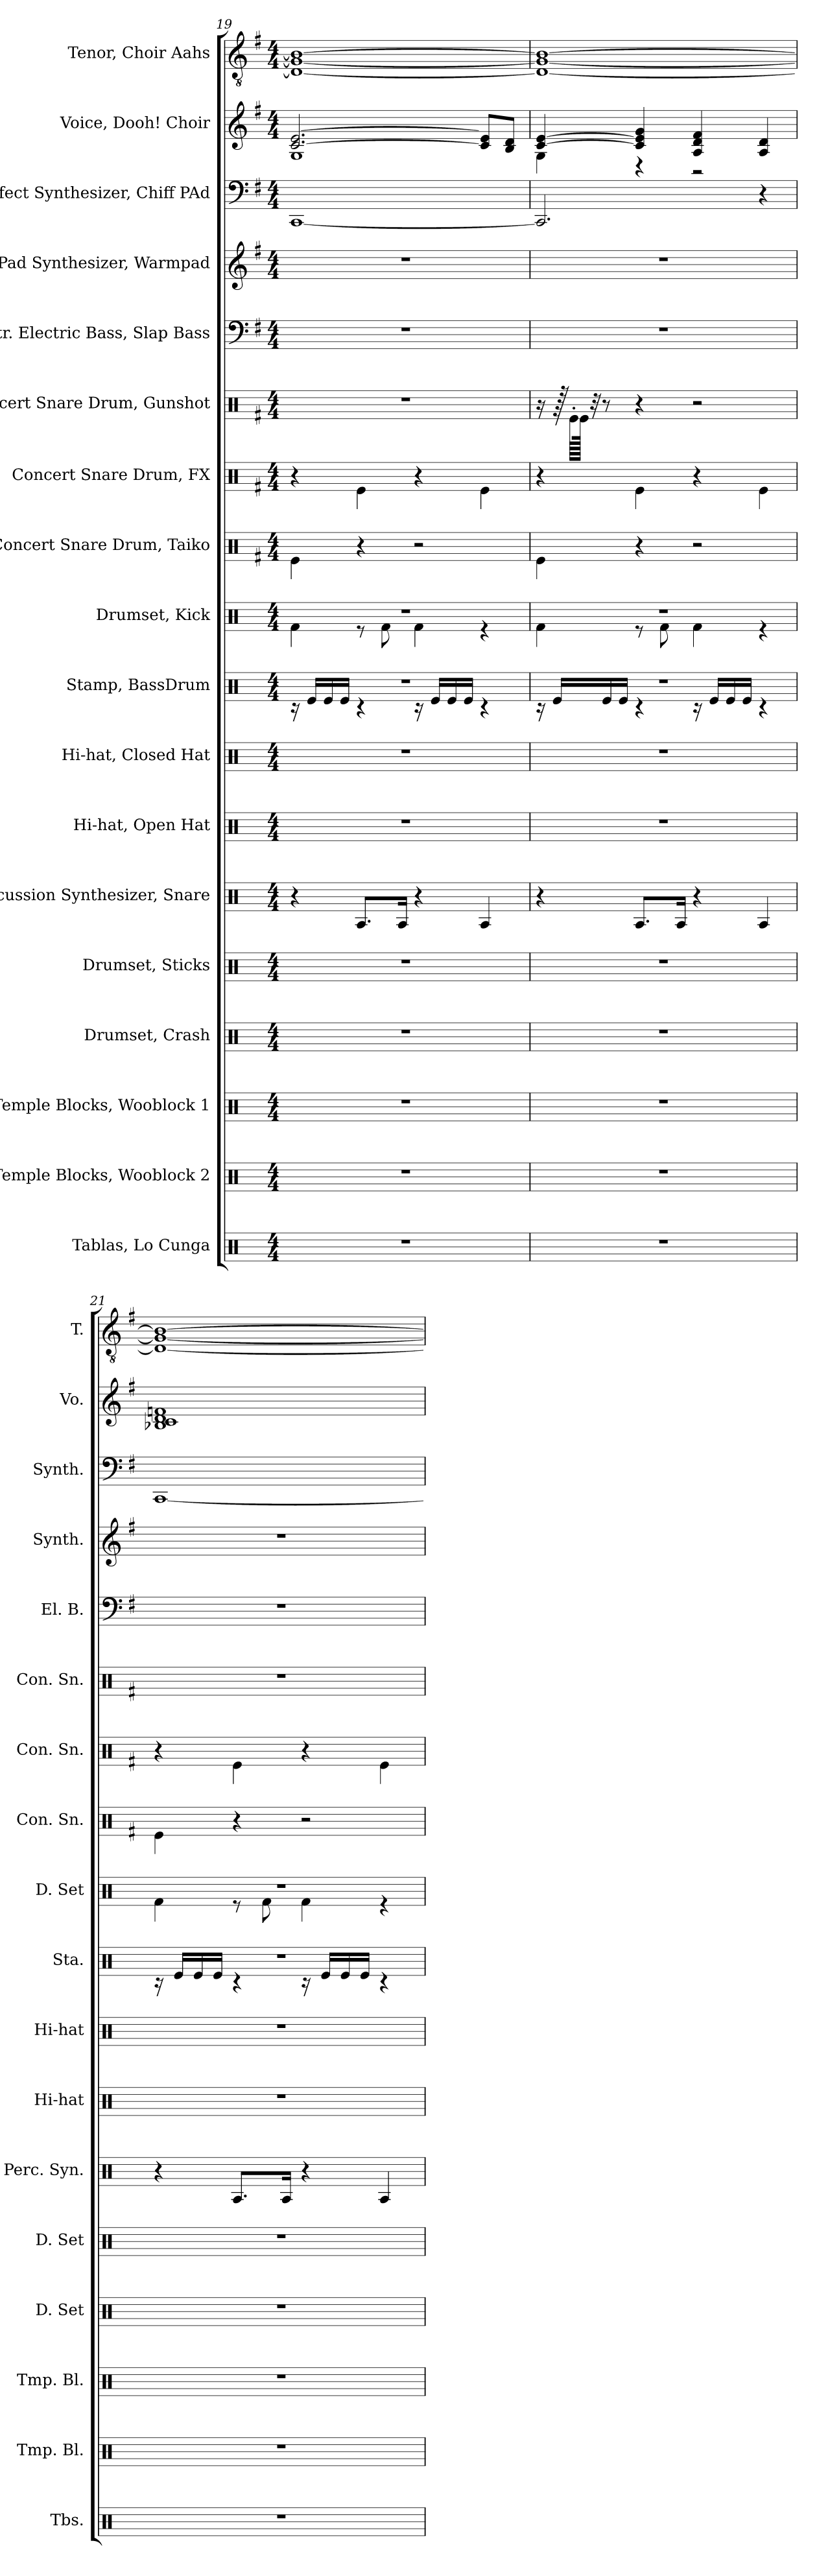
**kern	**kern	**kern	**kern	**kern	**kern	**kern	**kern	**kern	**kern	**kern	**kern	**kern	**kern	**kern	**kern	**kern	**kern
*part18	*part17	*part16	*part15	*part14	*part13	*part12	*part11	*part10	*part9	*part8	*part7	*part6	*part5	*part4	*part3	*part2	*part1
*staff18	*staff17	*staff16	*staff15	*staff14	*staff13	*staff12	*staff11	*staff10	*staff9	*staff8	*staff7	*staff6	*staff5	*staff4	*staff3	*staff2	*staff1
*I"Tablas, Lo Cunga	*I"Temple Blocks, Wooblock 2	*I"Temple Blocks, Wooblock 1	*I"Drumset, Crash	*I"Drumset, Sticks	*I"Percussion Synthesizer, Snare	*I"Hi-hat, Open Hat	*I"Hi-hat, Closed Hat	*I"Stamp, BassDrum	*I"Drumset, Kick	*I"Concert Snare Drum, Taiko	*I"Concert Snare Drum, FX	*I"Concert Snare Drum, Gunshot	*I"5-str. Electric Bass, Slap Bass	*I"Pad Synthesizer, Warmpad	*I"Effect Synthesizer, Chiff PAd	*I"Voice, Dooh! Choir	*I"Tenor, Choir Aahs
*I'Tbs.	*I'Tmp. Bl.	*I'Tmp. Bl.	*I'D. Set	*I'D. Set	*I'Perc. Syn.	*I'Hi-hat	*I'Hi-hat	*I'Sta.	*I'D. Set	*I'Con. Sn.	*I'Con. Sn.	*I'Con. Sn.	*I'El. B.	*I'Synth.	*I'Synth.	*I'Vo.	*I'T.
*clefX	*clefX	*clefX	*clefX	*clefX	*clefX	*clefX	*clefX	*clefX	*clefX	*clefX	*clefX	*clefX	*clefF4	*clefG2	*clefF4	*clefG2	*clefGv2
*	*	*	*	*	*	*	*	*	*	*	*	*	*ITrd7c12	*	*	*	*
*k[]	*k[]	*k[]	*k[]	*k[]	*k[]	*k[]	*k[]	*k[]	*k[]	*k[f#]	*k[f#]	*k[f#]	*k[f#]	*k[f#]	*k[f#]	*k[f#]	*k[f#]
*M4/4	*M4/4	*M4/4	*M4/4	*M4/4	*M4/4	*M4/4	*M4/4	*M4/4	*M4/4	*M4/4	*M4/4	*M4/4	*M4/4	*M4/4	*M4/4	*M4/4	*M4/4
=19	=19	=19	=19	=19	=19	=19	=19	=19	=19	=19	=19	=19	=19	=19	=19	=19	=19
*	*	*	*	*	*	*	*	*^	*^	*	*	*	*	*	*	*^	*
1r	1r	1r	1r	1r	4r	1r	1r	1r	16r	1r	4Rf\	4Re\	4r	1r	1r	1r	[1CC	[2.c/ [2.e/	1G	1D_ 1G_ 1B_
.	.	.	.	.	.	.	.	.	16Re/LL	.	.	.	.	.	.	.	.	.	.	.
.	.	.	.	.	.	.	.	.	16Re/	.	.	.	.	.	.	.	.	.	.	.
.	.	.	.	.	.	.	.	.	16Re/JJ	.	.	.	.	.	.	.	.	.	.	.
.	.	.	.	.	8.RA/L	.	.	.	4r	.	8r	4r	4Re\	.	.	.	.	.	.	.
.	.	.	.	.	.	.	.	.	.	.	8Rf\	.	.	.	.	.	.	.	.	.
.	.	.	.	.	16RA/Jk	.	.	.	.	.	.	.	.	.	.	.	.	.	.	.
.	.	.	.	.	4r	.	.	.	16r	.	4Rf\	2r	4r	.	.	.	.	.	.	.
.	.	.	.	.	.	.	.	.	16Re/LL	.	.	.	.	.	.	.	.	.	.	.
.	.	.	.	.	.	.	.	.	16Re/	.	.	.	.	.	.	.	.	.	.	.
.	.	.	.	.	.	.	.	.	16Re/JJ	.	.	.	.	.	.	.	.	.	.	.
.	.	.	.	.	4RA/	.	.	.	4r	.	4r	.	4Re\	.	.	.	.	8c/] 8e/]L	.	.
.	.	.	.	.	.	.	.	.	.	.	.	.	.	.	.	.	.	8B/ 8d/J	.	.
!!LO:PB:g=z
=20	=20	=20	=20	=20	=20	=20	=20	=20	=20	=20	=20	=20	=20	=20	=20	=20	=20	=20	=20	=20
1r	1r	1r	1r	1r	4r	1r	1r	1r	16r	1r	4Rf\	4Re\	4r	16r	1r	1r	2.CC/]	[4c/ [4e/	4G\	1D_ 1G_ 1B_
.	.	.	.	.	.	.	.	.	16Re/LL	.	.	.	.	128r	.	.	.	.	.	.
.	.	.	.	.	.	.	.	.	.	.	.	.	.	64Re'\LLLL	.	.	.	.	.	.
.	.	.	.	.	.	.	.	.	.	.	.	.	.	128Re\JJJJk	.	.	.	.	.	.
.	.	.	.	.	.	.	.	.	.	.	.	.	.	32r	.	.	.	.	.	.
.	.	.	.	.	.	.	.	.	16Re/	.	.	.	.	8r	.	.	.	.	.	.
.	.	.	.	.	.	.	.	.	16Re/JJ	.	.	.	.	.	.	.	.	.	.	.
.	.	.	.	.	8.RA/L	.	.	.	4r	.	8r	4r	4Re\	4r	.	.	.	4c/] 4e/] 4g/	4r	.
.	.	.	.	.	.	.	.	.	.	.	8Rf\	.	.	.	.	.	.	.	.	.
.	.	.	.	.	16RA/Jk	.	.	.	.	.	.	.	.	.	.	.	.	.	.	.
.	.	.	.	.	4r	.	.	.	16r	.	4Rf\	2r	4r	2r	.	.	.	4A/ 4d/ 4f#/	2r	.
.	.	.	.	.	.	.	.	.	16Re/LL	.	.	.	.	.	.	.	.	.	.	.
.	.	.	.	.	.	.	.	.	16Re/	.	.	.	.	.	.	.	.	.	.	.
.	.	.	.	.	.	.	.	.	16Re/JJ	.	.	.	.	.	.	.	.	.	.	.
.	.	.	.	.	4RA/	.	.	.	4r	.	4r	.	4Re\	.	.	.	4r	4A/ 4d/	.	.
*	*	*	*	*	*	*	*	*	*	*	*	*	*	*	*	*	*	*v	*v	*
=21	=21	=21	=21	=21	=21	=21	=21	=21	=21	=21	=21	=21	=21	=21	=21	=21	=21	=21	=21
1r	1r	1r	1r	1r	4r	1r	1r	1r	16r	1r	4Rf\	4Re\	4r	1r	1r	1r	[1CC	1B-X 1c 1d 1fn	1D_ 1G_ 1B_
.	.	.	.	.	.	.	.	.	16Re/LL	.	.	.	.	.	.	.	.	.	.
.	.	.	.	.	.	.	.	.	16Re/	.	.	.	.	.	.	.	.	.	.
.	.	.	.	.	.	.	.	.	16Re/JJ	.	.	.	.	.	.	.	.	.	.
.	.	.	.	.	8.RA/L	.	.	.	4r	.	8r	4r	4Re\	.	.	.	.	.	.
.	.	.	.	.	.	.	.	.	.	.	8Rf\	.	.	.	.	.	.	.	.
.	.	.	.	.	16RA/Jk	.	.	.	.	.	.	.	.	.	.	.	.	.	.
.	.	.	.	.	4r	.	.	.	16r	.	4Rf\	2r	4r	.	.	.	.	.	.
.	.	.	.	.	.	.	.	.	16Re/LL	.	.	.	.	.	.	.	.	.	.
.	.	.	.	.	.	.	.	.	16Re/	.	.	.	.	.	.	.	.	.	.
.	.	.	.	.	.	.	.	.	16Re/JJ	.	.	.	.	.	.	.	.	.	.
.	.	.	.	.	4RA/	.	.	.	4r	.	4r	.	4Re\	.	.	.	.	.	.
*	*	*	*	*	*	*	*	*v	*v	*	*	*	*	*	*	*	*	*	*
*	*	*	*	*	*	*	*	*	*v	*v	*	*	*	*	*	*	*	*
=	=	=	=	=	=	=	=	=	=	=	=	=	=	=	=	=	=
*-	*-	*-	*-	*-	*-	*-	*-	*-	*-	*-	*-	*-	*-	*-	*-	*-	*-
